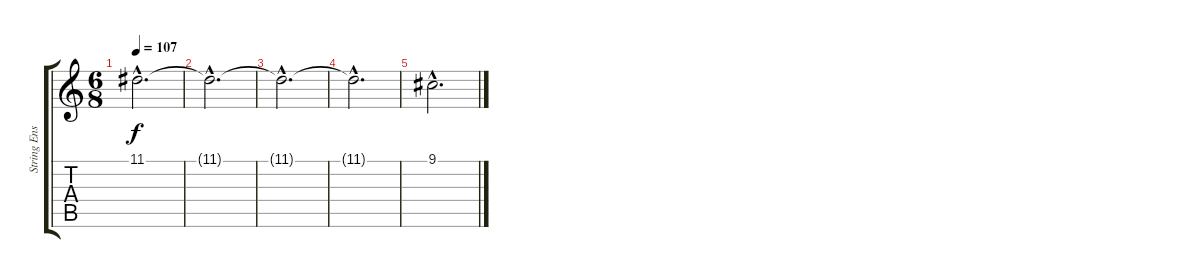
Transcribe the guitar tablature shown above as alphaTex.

\track ("String Ensemble 1" "String Ens") {instrument stringensemble1}
\staff {score tabs}
\tuning (E4 B3 G3 D3 A2 E2) {hide}
\ts (6 8)
\tempo 107
\clef g2
\ks c
11.1{hac}.2{d dy f} |
11.1{hac t}.2{d} |
11.1{hac t}.2{d} |
11.1{hac t}.2{d} |
9.1{hac}.2{d}
